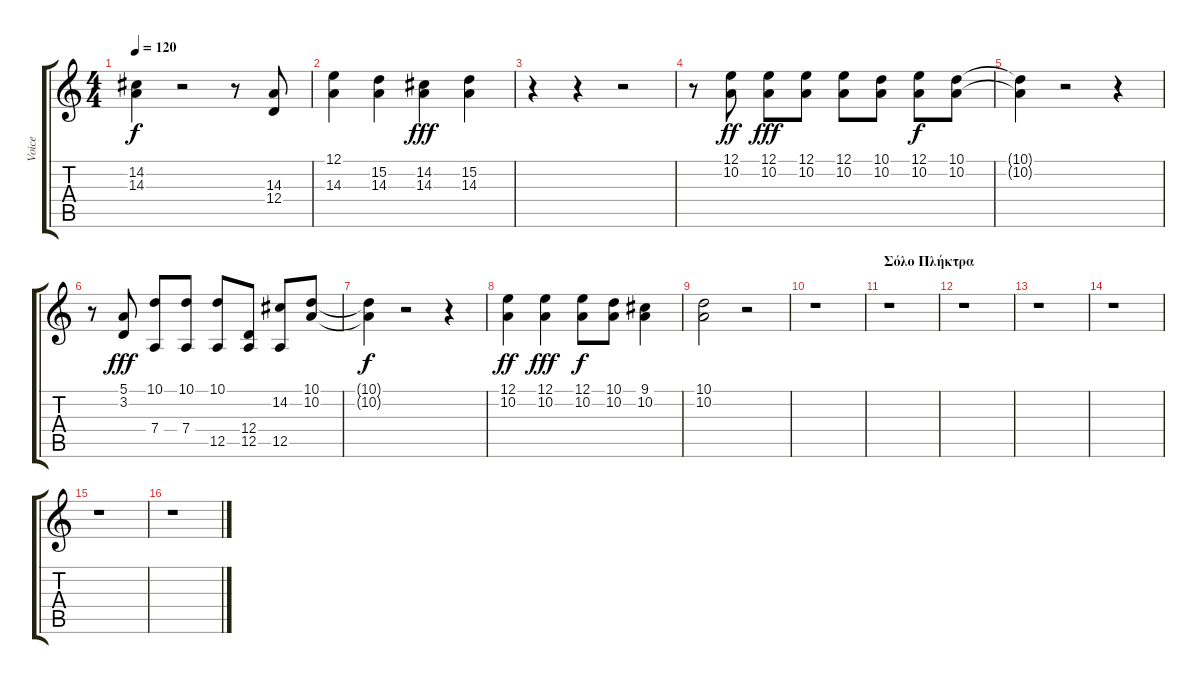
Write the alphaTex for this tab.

\track ("Voice" "Voice") {instrument lead1square}
\staff {score tabs}
\tuning (E4 B3 G3 D3 A2 D2) {hide}
\ts (4 4)
\tempo 120
\clef g2
\ks c
(14.2{t} 14.3{t}).4{dy f} r.2 r.8 (14.3 12.4).8 |
(12.1 14.3).4 (15.2 14.3).4 (14.2 14.3).4{dy fff} (15.2 14.3).4 |
r.4 r.4 r.2 |
r.8 (12.1 10.2).8{dy ff} (12.1 10.2).8{dy fff} (12.1 10.2).8 (12.1 10.2).8 (10.1 10.2).8 (12.1 10.2).8{dy f} (10.1 10.2).8 |
(10.1{t} 10.2{t}).4 r.2 r.4 |
r.8 (5.1 3.2).8{dy fff} (10.1 7.4).8 (10.1 7.4).8 (10.1 12.5).8 (12.4 12.5).8 (14.2 12.5).8 (10.1 10.2).8 |
(10.1{t} 10.2{t}).4{dy f} r.2 r.4 |
(12.1 10.2).4{dy ff} (12.1 10.2).4{dy fff} (12.1 10.2).8{dy f} (10.1 10.2).8 (9.1 10.2).4 |
(10.1 10.2).2 r.2 |
r.1 |
\section ("" "Σόλο Πλήκτρα")
r.1 |
r.1 |
r.1 |
r.1 |
r.1 |
r.1
